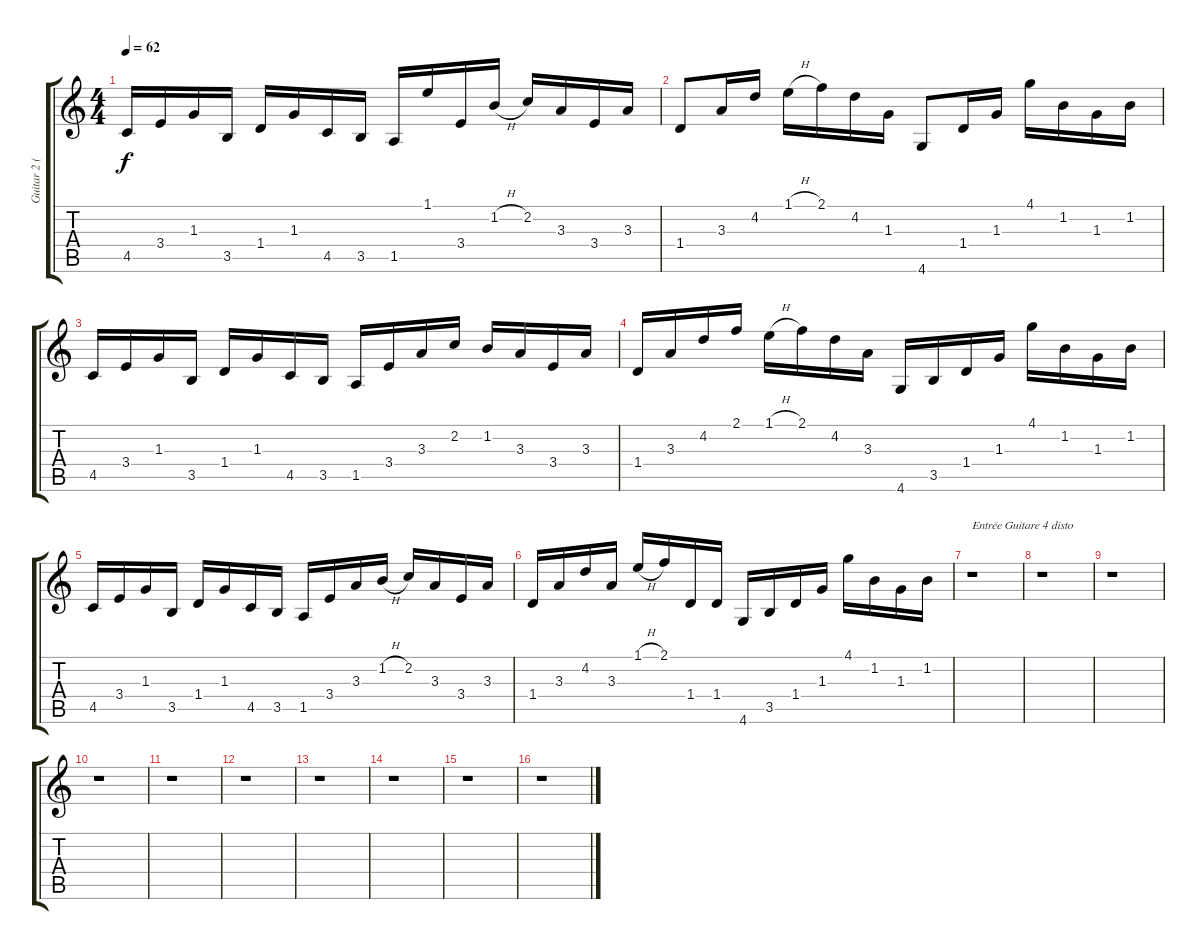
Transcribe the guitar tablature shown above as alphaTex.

\track ("Guitar 2 ( Acoustic )" "Guitar 2 (") {instrument acousticguitarsteel}
\staff {score tabs}
\tuning (Eb4 Bb3 Gb3 Db3 Ab2 Eb2) {hide}
\ts (4 4)
\tempo 62
\clef g2
\ks c
4.5.16{dy f} 3.4.16 1.3.16 3.5.16 1.4.16 1.3.16 4.5.16 3.5.16 1.5.16 1.1.16 3.4.16 1.2{h}.16 2.2.16 3.3.16 3.4.16 3.3.16 |
1.4.8 3.3.16 4.2.16 1.1{h}.16 2.1.16 4.2.16 1.3.16 4.6.8 1.4.16 1.3.16 4.1.16 1.2.16 1.3.16 1.2.16 |
4.5.16 3.4.16 1.3.16 3.5.16 1.4.16 1.3.16 4.5.16 3.5.16 1.5.16 3.4.16 3.3.16 2.2.16 1.2.16 3.3.16 3.4.16 3.3.16 |
1.4.16 3.3.16 4.2.16 2.1.16 1.1{h}.16 2.1.16 4.2.16 3.3.16 4.6.16 3.5.16 1.4.16 1.3.16 4.1.16 1.2.16 1.3.16 1.2.16 |
4.5.16 3.4.16 1.3.16 3.5.16 1.4.16 1.3.16 4.5.16 3.5.16 1.5.16 3.4.16 3.3.16 1.2{h}.16 2.2.16 3.3.16 3.4.16 3.3.16 |
1.4.16 3.3.16 4.2.16 3.3.16 1.1{h}.16 2.1.16 1.4.16 1.4.16 4.6.16 3.5.16 1.4.16 1.3.16 4.1.16 1.2.16 1.3.16 1.2.16 |
r.1{txt "Entrée Guitare 4 disto"} |
r.1 |
r.1 |
r.1 |
r.1 |
r.1 |
r.1 |
r.1 |
r.1 |
r.1
